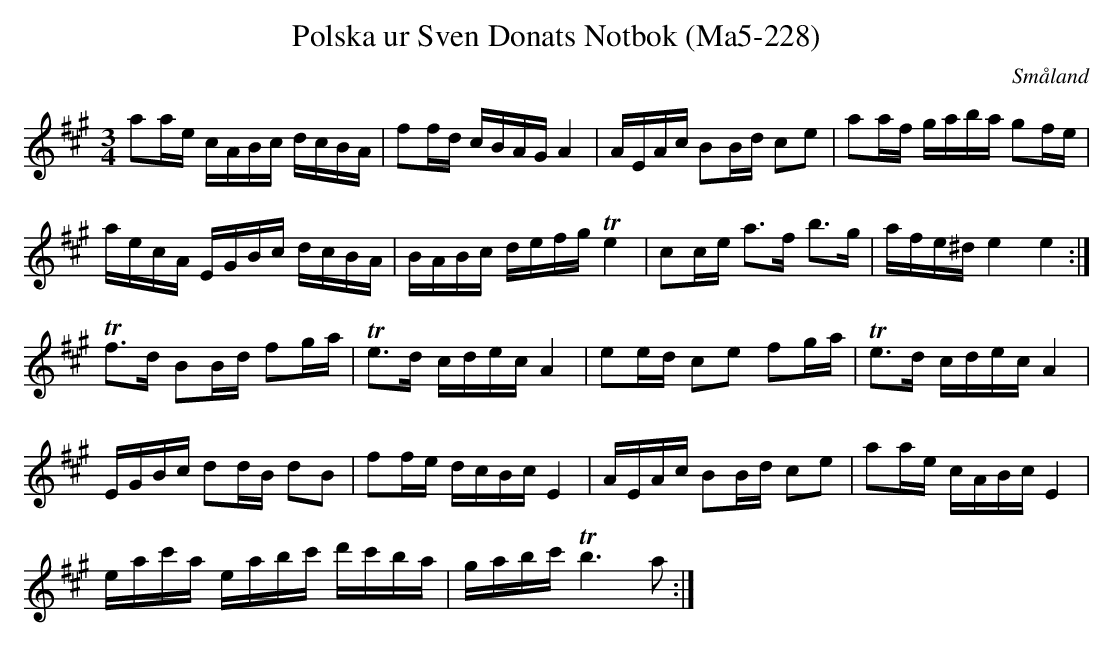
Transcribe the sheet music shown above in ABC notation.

X:1
T:Polska ur Sven Donats Notbok (Ma5-228)
O:Småland
M:3/4
L:1/16
K:A
a2ae cABc dcBA | f2fd cBAG A4 | AEAc B2Bd c2e2 | a2af gaba g2fe |
aecA EGBc dcBA | BABc defg Te4 | c2ce a3f b3g | afe^d e4 e4 :|
Tf3d B2Bd f2ga | Te3d cdec A4 | e2ed c2e2 f2ga | Te3d cdec A4 |
EGBc d2dB d2B2 | f2fe dcBc E4 | AEAc B2Bd c2e2 | a2ae cABc E4 |
eac'a eabc' d'c'ba | gabc' Tb6 a2 :|
